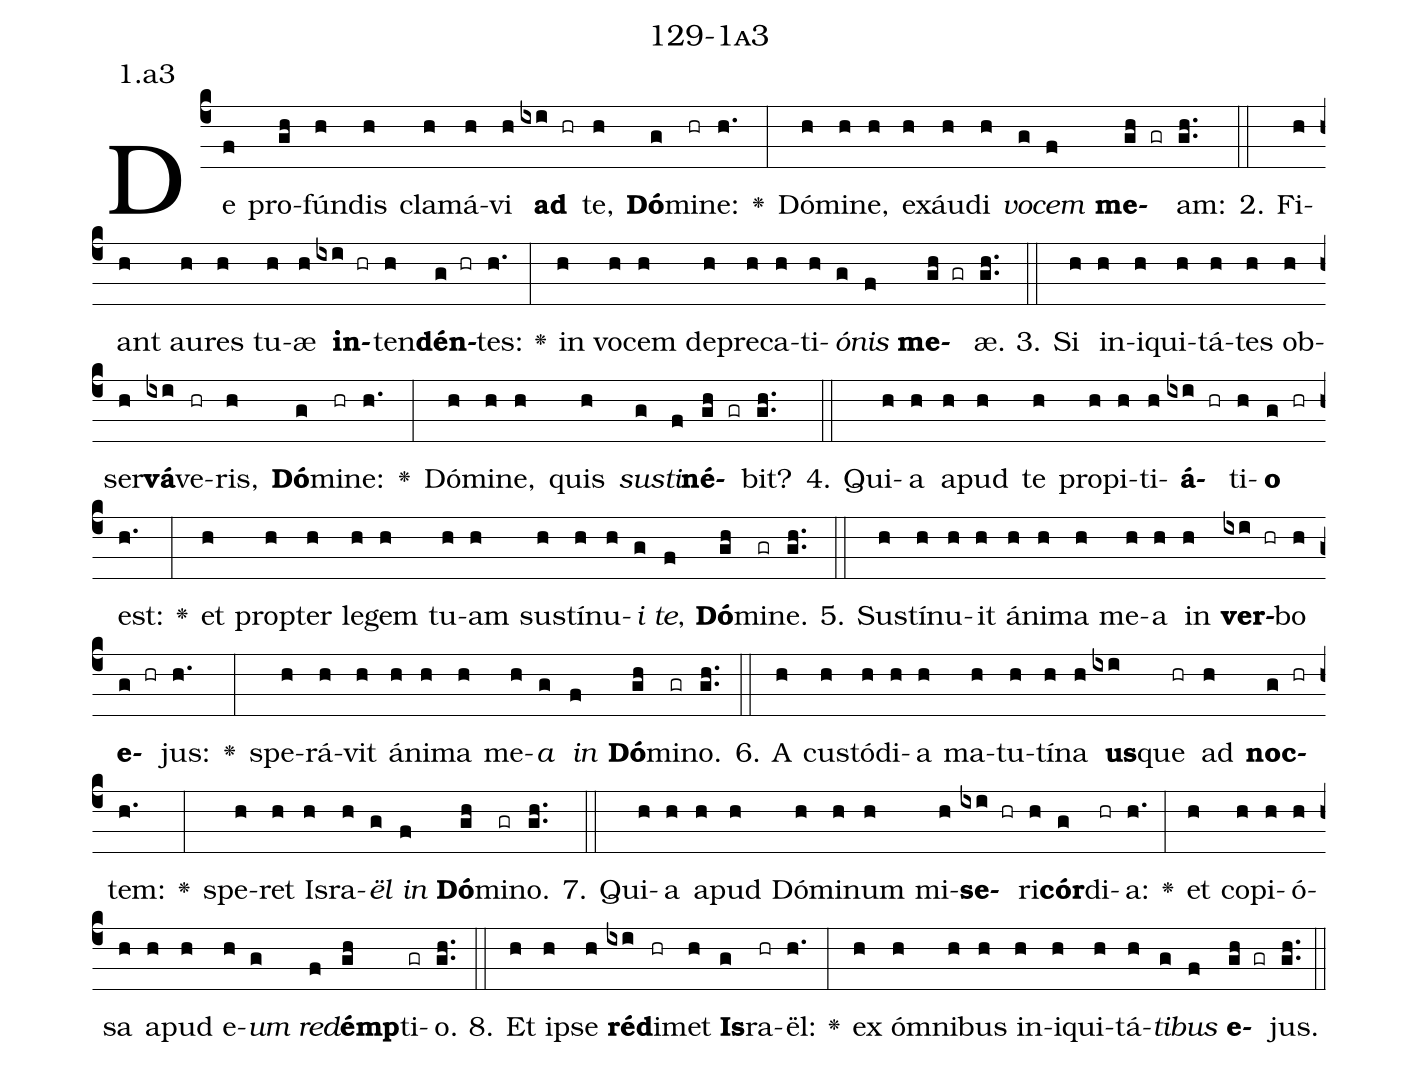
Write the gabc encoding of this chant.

name: 129-1a3;
annotation: 1.a3;
%%
(c4)De(f) pro(gh)fún(h)dis(h) cla(h)má(h)vi(h) <b>ad</b>(ixi hr) te,(h) <b>Dó</b>(g)mi(hr)ne:(h.) <v>\greheightstar</v>(:) Dó(h)mi(h)ne,(h) ex(h)áu(h)di(h) <i>vo</i>(g)<i>cem</i>(f) <b>me</b>(gh gr)am:(gh..) (::)
2. Fi(h)ant(h) au(h)res(h) tu(h)æ(h) <b>in</b>(ixi hr)ten(h)<b>dén</b>(g hr)tes:(h.) <v>\greheightstar</v>(:) in(h) vo(h)cem(h) de(h)pre(h)ca(h)ti(h)<i>ó</i>(g)<i>nis</i>(f) <b>me</b>(gh gr)æ.(gh..) (::)
3. Si(h) in(h)i(h)qui(h)tá(h)tes(h) ob(h)ser(h)<b>vá</b>(ixi)ve(hr)ris,(h) <b>Dó</b>(g)mi(hr)ne:(h.) <v>\greheightstar</v>(:) Dó(h)mi(h)ne,(h) quis(h) <i>sus</i>(g)<i>ti</i>(f)<b>né</b>(gh gr)bit?(gh..) (::)
4. Qui(h)a(h) a(h)pud(h) te(h) pro(h)pi(h)ti(h)<b>á</b>(ixi hr)ti(h)<b>o</b>(g hr) est:(h.) <v>\greheightstar</v>(:) et(h) prop(h)ter(h) le(h)gem(h) tu(h)am(h) sus(h)tí(h)nu(h)<i>i</i>(g) <i>te</i>,(f) <b>Dó</b>(gh)mi(gr)ne.(gh..) (::)
5. Sus(h)tí(h)nu(h)it(h) á(h)ni(h)ma(h) me(h)a(h) in(h) <b>ver</b>(ixi hr)bo(h) <b>e</b>(g hr)jus:(h.) <v>\greheightstar</v>(:) spe(h)rá(h)vit(h) á(h)ni(h)ma(h) me(h)<i>a</i>(g) <i>in</i>(f) <b>Dó</b>(gh)mi(gr)no.(gh..) (::)
6. A(h) cus(h)tó(h)di(h)a(h) ma(h)tu(h)tí(h)na(h) <b>us</b>(ixi)que(hr) ad(h) <b>noc</b>(g hr)tem:(h.) <v>\greheightstar</v>(:) spe(h)ret(h) Is(h)ra(h)<i>ël</i>(g) <i>in</i>(f) <b>Dó</b>(gh)mi(gr)no.(gh..) (::)
7. Qui(h)a(h) a(h)pud(h) Dó(h)mi(h)num(h) mi(h)<b>se</b>(ixi hr)ri(h)<b>cór</b>(g)di(hr)a:(h.) <v>\greheightstar</v>(:) et(h) co(h)pi(h)ó(h)sa(h) a(h)pud(h) e(h)<i>um</i>(g) <i>red</i>(f)<b>émp</b>(gh)ti(gr)o.(gh..) (::)
8. Et(h) ip(h)se(h) <b>réd</b>(ixi)i(hr)met(h) <b>Is</b>(g)ra(hr)ël:(h.) <v>\greheightstar</v>(:) ex(h) óm(h)ni(h)bus(h) in(h)i(h)qui(h)tá(h)<i>ti</i>(g)<i>bus</i>(f) <b>e</b>(gh gr)jus.(gh..) (::)
